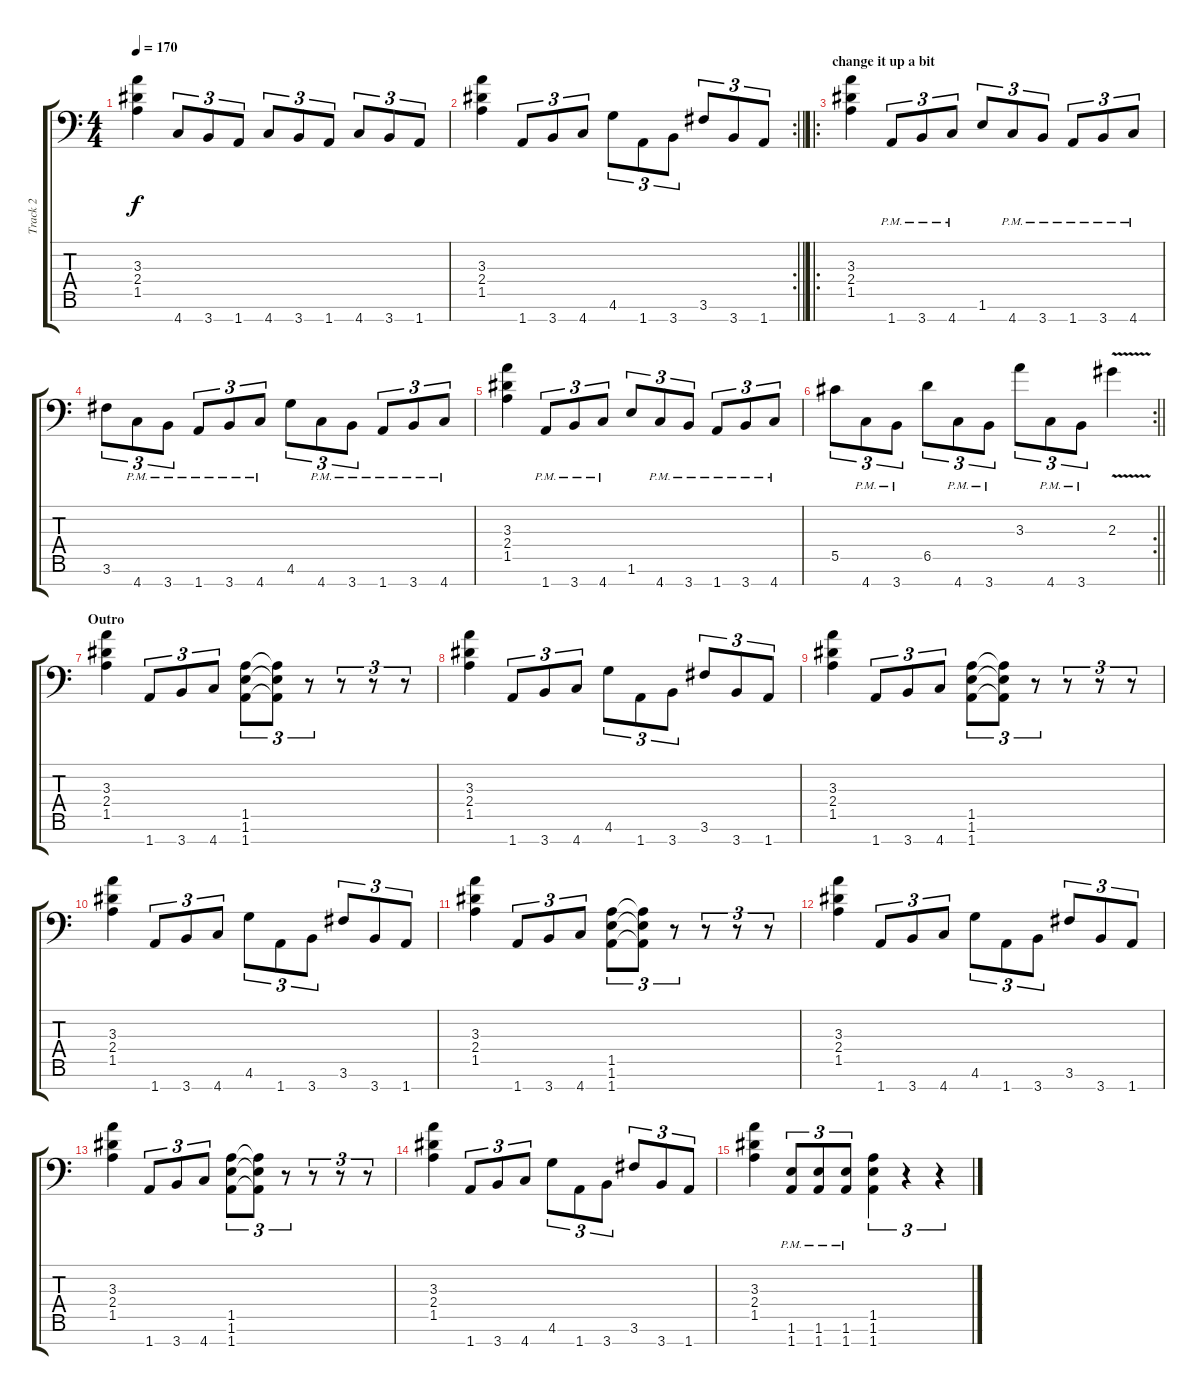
\track ("Track 2" "Track 2") {instrument overdrivenguitar}
\staff {score tabs}
\tuning (Eb4 Bb3 Gb3 Db3 Ab2 Eb2 Ab1) {hide}
\ts (4 4)
\tempo 170
\clef f4
\ks c
(3.3 2.4 1.5).4{dy f} 4.7.8{tu (3 2)} 3.7.8{tu (3 2)} 1.7.8{tu (3 2)} 4.7.8{tu (3 2)} 3.7.8{tu (3 2)} 1.7.8{tu (3 2)} 4.7.8{tu (3 2)} 3.7.8{tu (3 2)} 1.7.8{tu (3 2)} |
\rc 2
\barLineRight lightlight
(3.3 2.4 1.5).4 1.7.8{tu (3 2)} 3.7.8{tu (3 2)} 4.7.8{tu (3 2)} 4.6.8{tu (3 2)} 1.7.8{tu (3 2)} 3.7.8{tu (3 2)} 3.6.8{tu (3 2)} 3.7.8{tu (3 2)} 1.7.8{tu (3 2)} |
\ro
\section ("" "change it up a bit ")
(3.3 2.4 1.5).4 1.7{pm}.8{tu (3 2)} 3.7{pm}.8{tu (3 2)} 4.7{pm}.8{tu (3 2)} 1.6.8{tu (3 2)} 4.7{pm}.8{tu (3 2)} 3.7{pm}.8{tu (3 2)} 1.7{pm}.8{tu (3 2)} 3.7{pm}.8{tu (3 2)} 4.7{pm}.8{tu (3 2)} |
3.6.8{tu (3 2)} 4.7{pm}.8{tu (3 2)} 3.7{pm}.8{tu (3 2)} 1.7{pm}.8{tu (3 2)} 3.7{pm}.8{tu (3 2)} 4.7{pm}.8{tu (3 2)} 4.6.8{tu (3 2)} 4.7{pm}.8{tu (3 2)} 3.7{pm}.8{tu (3 2)} 1.7{pm}.8{tu (3 2)} 3.7{pm}.8{tu (3 2)} 4.7{pm}.8{tu (3 2)} |
(3.3 2.4 1.5).4 1.7{pm}.8{tu (3 2)} 3.7{pm}.8{tu (3 2)} 4.7{pm}.8{tu (3 2)} 1.6.8{tu (3 2)} 4.7{pm}.8{tu (3 2)} 3.7{pm}.8{tu (3 2)} 1.7{pm}.8{tu (3 2)} 3.7{pm}.8{tu (3 2)} 4.7{pm}.8{tu (3 2)} |
\rc 2
\barLineRight lightlight
5.5.8{tu (3 2)} 4.7{pm}.8{tu (3 2)} 3.7{pm}.8{tu (3 2)} 6.5.8{tu (3 2)} 4.7{pm}.8{tu (3 2)} 3.7{pm}.8{tu (3 2)} 3.3.8{tu (3 2)} 4.7{pm}.8{tu (3 2)} 3.7{pm}.8{tu (3 2)} 2.3{v}.4 |
\section ("" "Outro")
(3.3 2.4 1.5).4 1.7.8{tu (3 2)} 3.7.8{tu (3 2)} 4.7.8{tu (3 2)} (1.5 1.6 1.7).8{tu (3 2)} (1.5{t} 1.6{t} 1.7{t}).8{tu (3 2)} r.8{tu (3 2)} r.8{tu (3 2)} r.8{tu (3 2)} r.8{tu (3 2)} |
(3.3 2.4 1.5).4 1.7.8{tu (3 2)} 3.7.8{tu (3 2)} 4.7.8{tu (3 2)} 4.6.8{tu (3 2)} 1.7.8{tu (3 2)} 3.7.8{tu (3 2)} 3.6.8{tu (3 2)} 3.7.8{tu (3 2)} 1.7.8{tu (3 2)} |
(3.3 2.4 1.5).4 1.7.8{tu (3 2)} 3.7.8{tu (3 2)} 4.7.8{tu (3 2)} (1.5 1.6 1.7).8{tu (3 2)} (1.5{t} 1.6{t} 1.7{t}).8{tu (3 2)} r.8{tu (3 2)} r.8{tu (3 2)} r.8{tu (3 2)} r.8{tu (3 2)} |
(3.3 2.4 1.5).4 1.7.8{tu (3 2)} 3.7.8{tu (3 2)} 4.7.8{tu (3 2)} 4.6.8{tu (3 2)} 1.7.8{tu (3 2)} 3.7.8{tu (3 2)} 3.6.8{tu (3 2)} 3.7.8{tu (3 2)} 1.7.8{tu (3 2)} |
(3.3 2.4 1.5).4 1.7.8{tu (3 2)} 3.7.8{tu (3 2)} 4.7.8{tu (3 2)} (1.5 1.6 1.7).8{tu (3 2)} (1.5{t} 1.6{t} 1.7{t}).8{tu (3 2)} r.8{tu (3 2)} r.8{tu (3 2)} r.8{tu (3 2)} r.8{tu (3 2)} |
(3.3 2.4 1.5).4 1.7.8{tu (3 2)} 3.7.8{tu (3 2)} 4.7.8{tu (3 2)} 4.6.8{tu (3 2)} 1.7.8{tu (3 2)} 3.7.8{tu (3 2)} 3.6.8{tu (3 2)} 3.7.8{tu (3 2)} 1.7.8{tu (3 2)} |
(3.3 2.4 1.5).4 1.7.8{tu (3 2)} 3.7.8{tu (3 2)} 4.7.8{tu (3 2)} (1.5 1.6 1.7).8{tu (3 2)} (1.5{t} 1.6{t} 1.7{t}).8{tu (3 2)} r.8{tu (3 2)} r.8{tu (3 2)} r.8{tu (3 2)} r.8{tu (3 2)} |
(3.3 2.4 1.5).4 1.7.8{tu (3 2)} 3.7.8{tu (3 2)} 4.7.8{tu (3 2)} 4.6.8{tu (3 2)} 1.7.8{tu (3 2)} 3.7.8{tu (3 2)} 3.6.8{tu (3 2)} 3.7.8{tu (3 2)} 1.7.8{tu (3 2)} |
(3.3 2.4 1.5).4 (1.6{pm} 1.7{pm}).8{tu (3 2)} (1.6{pm} 1.7{pm}).8{tu (3 2)} (1.6{pm} 1.7{pm}).8{tu (3 2)} (1.5 1.6 1.7).4{tu (3 2)} r.4{tu (3 2)} r.4{tu (3 2)}
